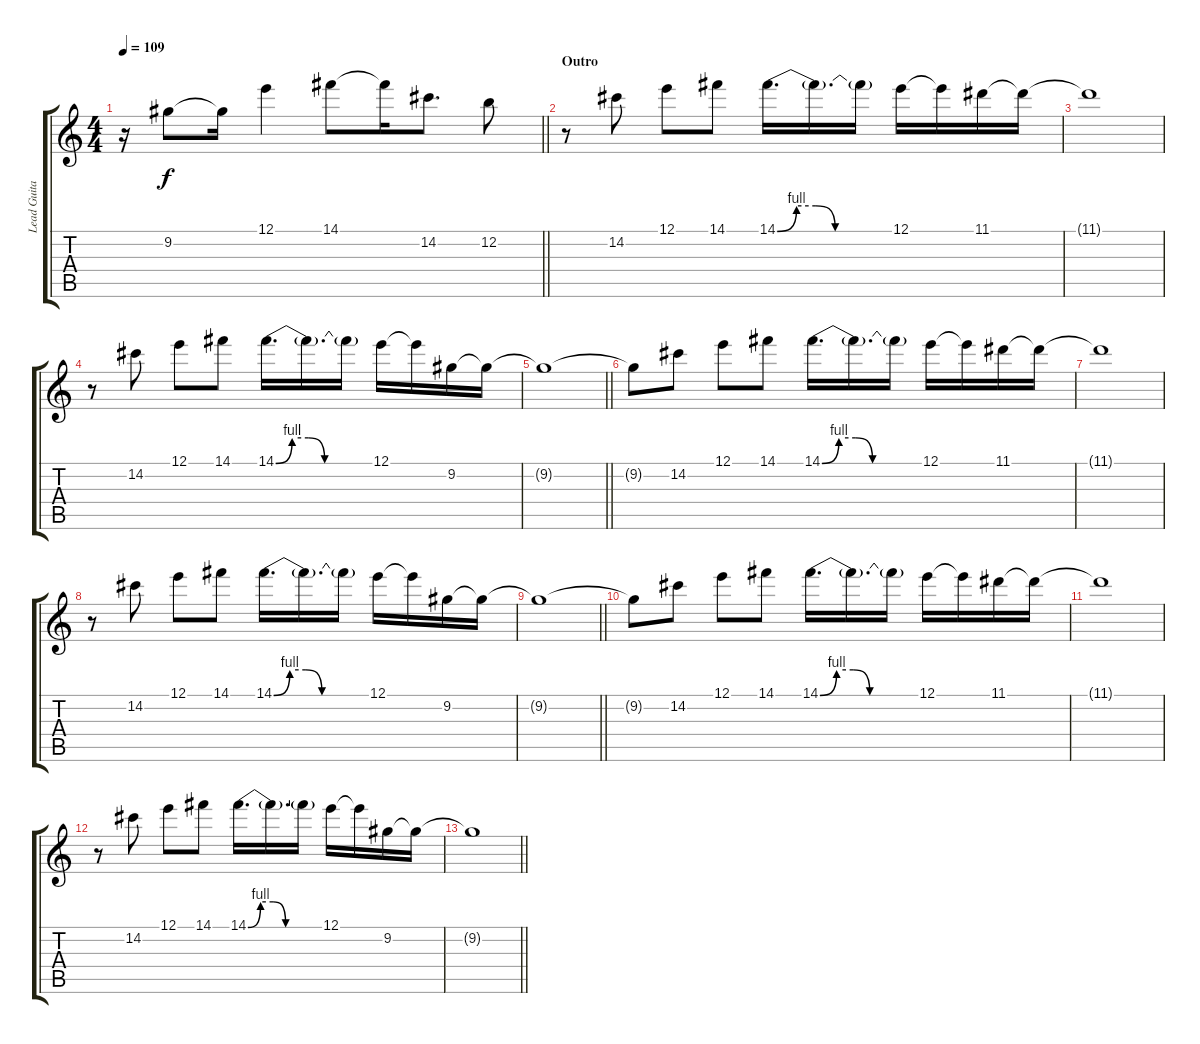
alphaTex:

\track ("Lead Guitar" "Lead Guita") {instrument overdrivenguitar}
\staff {score tabs}
\tuning (E4 B3 G3 D3 A2 E2) {hide}
\ts (4 4)
\tempo 109
\clef g2
\barLineRight lightlight
\ks c
r.16{dy f} 9.2.8 9.2{t}.16 12.1.4 14.1.8 14.1{t}.16 14.2.8{d} 12.2.8 |
\section ("" "Outro")
r.8 14.2.8 12.1.8 14.1.8 14.1{be (custom 0 0 10 4 20 4 30 0 60 0)}.16{d} 14.1{t}.16{d} 14.1{t}.16 12.1.16 12.1{t}.16 11.1.16 11.1{t}.16 |
11.1{t}.1 |
r.8 14.2.8 12.1.8 14.1.8 14.1{be (custom 0 0 10 4 20 4 30 0 60 0)}.16{d} 14.1{t}.16{d} 14.1{t}.16 12.1.16 12.1{t}.16 9.2.16 9.2{t}.16 |
\barLineRight lightlight
9.2{t}.1 |
9.2{t}.8 14.2.8 12.1.8 14.1.8 14.1{be (custom 0 0 10 4 20 4 30 0 60 0)}.16{d} 14.1{t}.16{d} 14.1{t}.16 12.1.16 12.1{t}.16 11.1.16 11.1{t}.16 |
11.1{t}.1 |
r.8 14.2.8 12.1.8 14.1.8 14.1{be (custom 0 0 10 4 20 4 30 0 60 0)}.16{d} 14.1{t}.16{d} 14.1{t}.16 12.1.16 12.1{t}.16 9.2.16 9.2{t}.16 |
\barLineRight lightlight
9.2{t}.1 |
9.2{t}.8{volume 0} 14.2.8 12.1.8 14.1.8 14.1{be (custom 0 0 10 4 20 4 30 0 60 0)}.16{d} 14.1{t}.16{d} 14.1{t}.16 12.1.16 12.1{t}.16 11.1.16 11.1{t}.16 |
11.1{t}.1 |
r.8 14.2.8 12.1.8 14.1.8 14.1{be (custom 0 0 10 4 20 4 30 0 60 0)}.16{d} 14.1{t}.16{d} 14.1{t}.16 12.1.16 12.1{t}.16 9.2.16 9.2{t}.16 |
\barLineRight lightlight
9.2{t}.1
